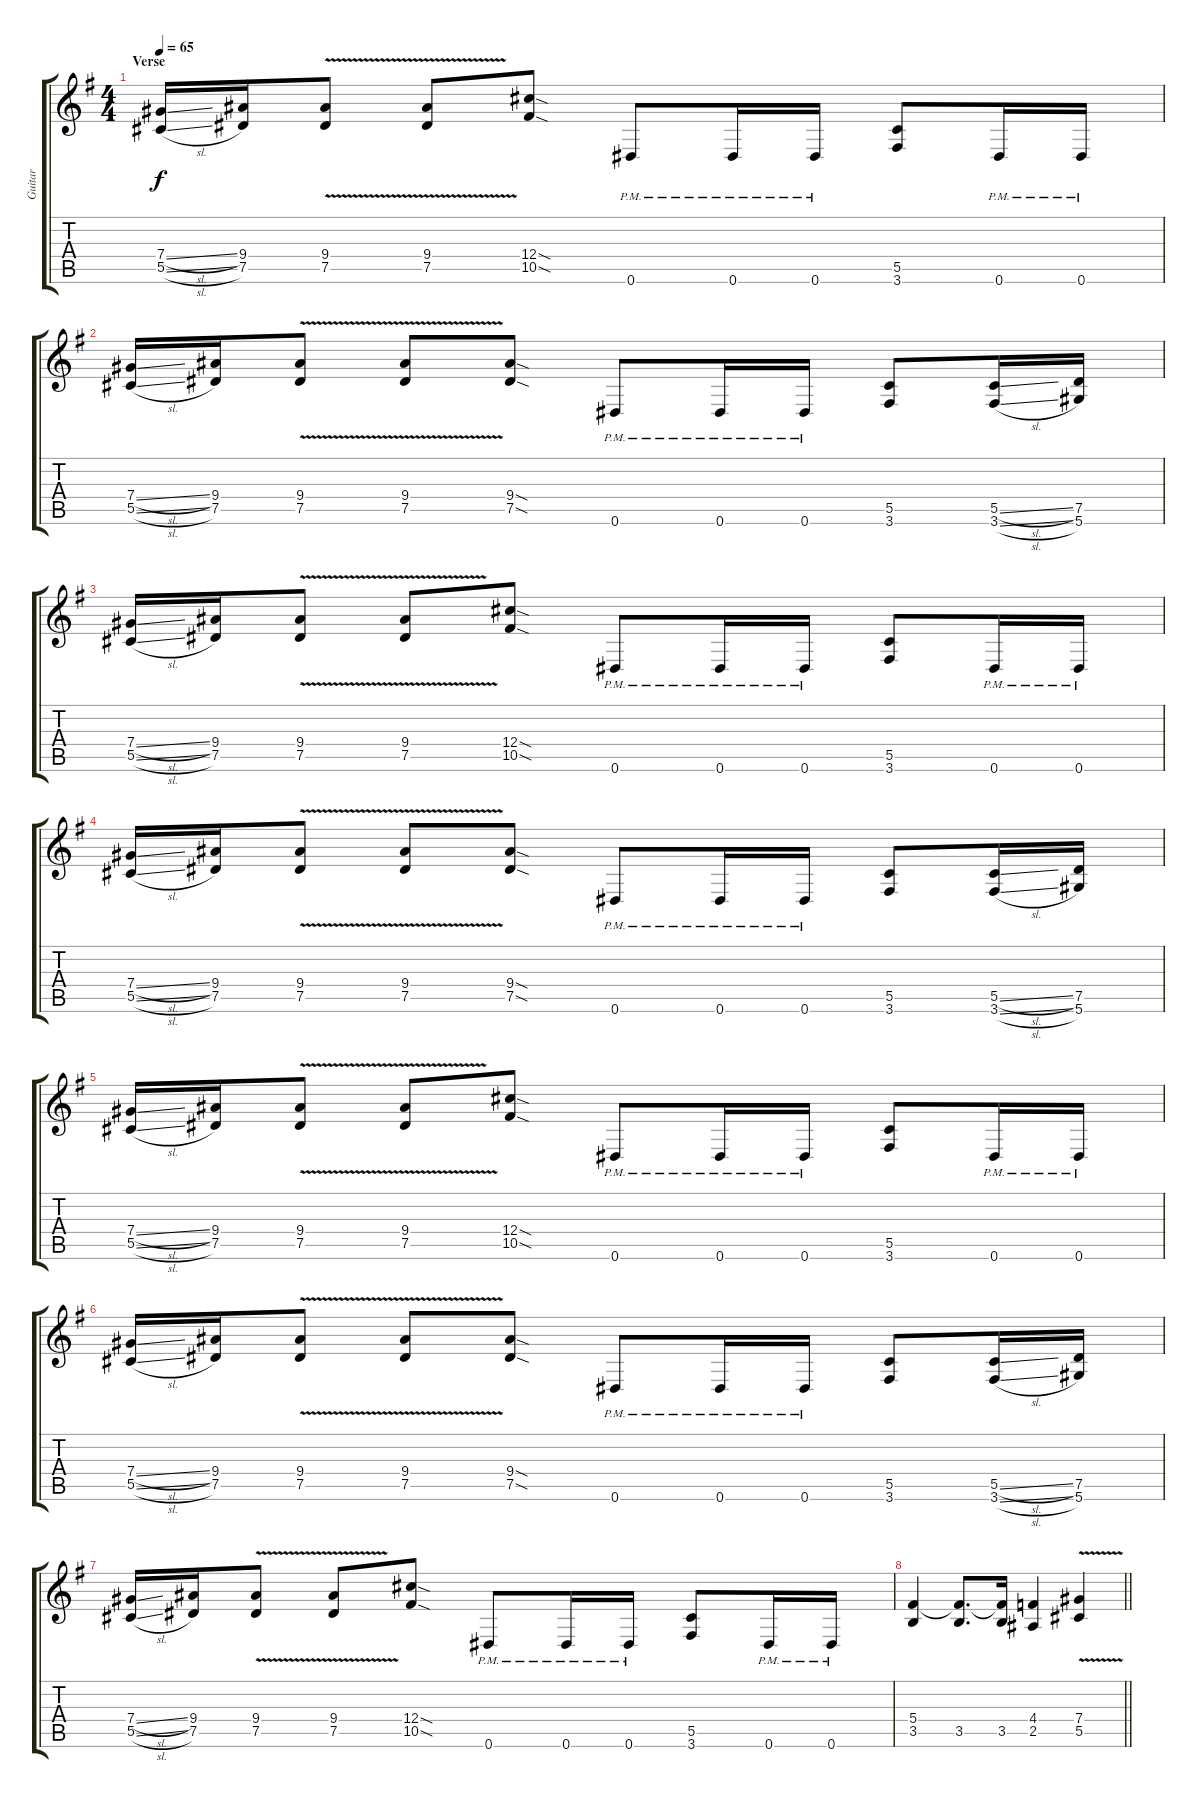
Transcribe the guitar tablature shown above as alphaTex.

\track ("Guitar" "Guitar") {instrument distortionguitar}
\staff {score tabs}
\tuning (Eb4 Bb3 Gb3 Db3 Ab2 Eb2) {hide}
\ts (4 4)
\section ("" "Verse")
\tempo 65
\clef g2
\ks eminor
(7.4{sl} 5.5{sl}).16{dy f} (9.4 7.5).16 (9.4{v} 7.5{v}).8 (9.4{v} 7.5{v}).8 (12.4{sod} 10.5{sod}).8 0.6{pm}.8 0.6{pm}.16 0.6{pm}.16 (5.5 3.6).8 0.6{pm}.16 0.6{pm}.16 |
(7.4{sl} 5.5{sl}).16 (9.4 7.5).16 (9.4{v} 7.5{v}).8 (9.4{v} 7.5{v}).8 (9.4{sod} 7.5{sod}).8 0.6{pm}.8 0.6{pm}.16 0.6{pm}.16 (5.5 3.6).8 (5.5{sl} 3.6{sl}).16 (7.5 5.6).16 |
(7.4{sl} 5.5{sl}).16 (9.4 7.5).16 (9.4{v} 7.5{v}).8 (9.4{v} 7.5{v}).8 (12.4{sod} 10.5{sod}).8 0.6{pm}.8 0.6{pm}.16 0.6{pm}.16 (5.5 3.6).8 0.6{pm}.16 0.6{pm}.16 |
(7.4{sl} 5.5{sl}).16 (9.4 7.5).16 (9.4{v} 7.5{v}).8 (9.4{v} 7.5{v}).8 (9.4{sod} 7.5{sod}).8 0.6{pm}.8 0.6{pm}.16 0.6{pm}.16 (5.5 3.6).8 (5.5{sl} 3.6{sl}).16 (7.5 5.6).16 |
(7.4{sl} 5.5{sl}).16 (9.4 7.5).16 (9.4{v} 7.5{v}).8 (9.4{v} 7.5{v}).8 (12.4{sod} 10.5{sod}).8 0.6{pm}.8 0.6{pm}.16 0.6{pm}.16 (5.5 3.6).8 0.6{pm}.16 0.6{pm}.16 |
(7.4{sl} 5.5{sl}).16 (9.4 7.5).16 (9.4{v} 7.5{v}).8 (9.4{v} 7.5{v}).8 (9.4{sod} 7.5{sod}).8 0.6{pm}.8 0.6{pm}.16 0.6{pm}.16 (5.5 3.6).8 (5.5{sl} 3.6{sl}).16 (7.5 5.6).16 |
(7.4{sl} 5.5{sl}).16 (9.4 7.5).16 (9.4{v} 7.5{v}).8 (9.4{v} 7.5{v}).8 (12.4{sod} 10.5{sod}).8 0.6{pm}.8 0.6{pm}.16 0.6{pm}.16 (5.5 3.6).8 0.6{pm}.16 0.6{pm}.16 |
\barLineRight lightlight
(5.4 3.5).4 (5.4{t} 3.5).8{d} (5.4{t} 3.5).16 (4.4 2.5).4 (7.4{v} 5.5{v}).4
